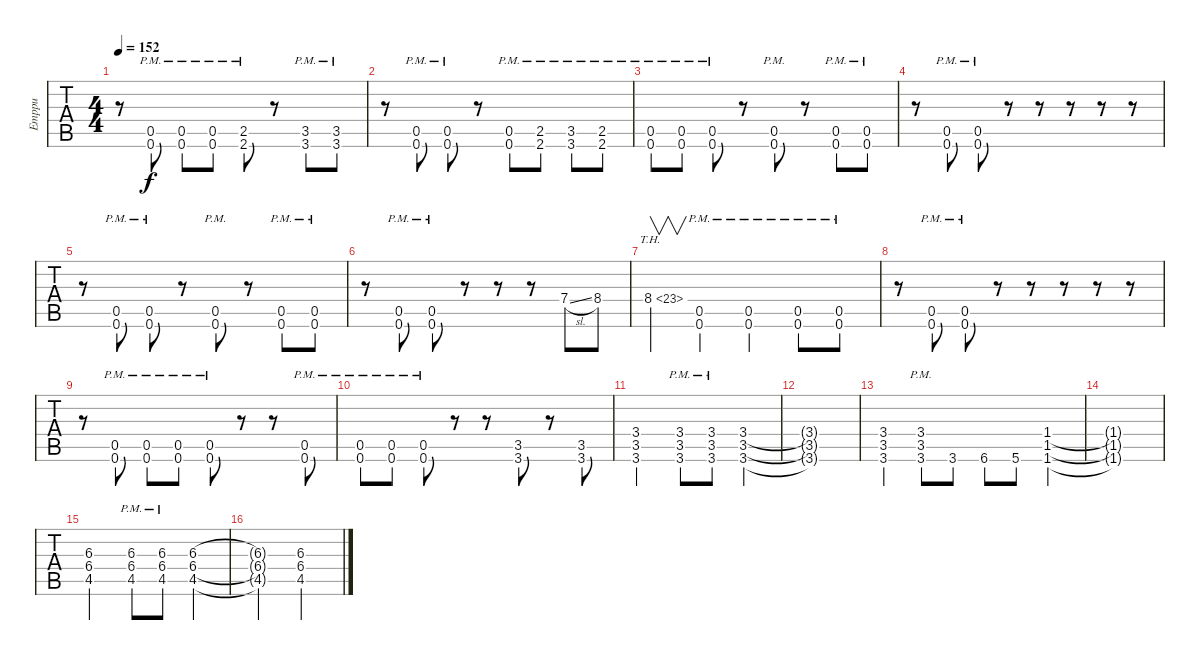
\track ("Emppu" "Emppu") {instrument distortionguitar}
\staff {tabs}
\tuning (E4 B3 G3 D3 A2 D2) {hide}
\ts (4 4)
\tempo 152
\clef g2
\ks c
r.8{dy f} (0.5{pm} 0.6{pm}).8 (0.5{pm} 0.6{pm}).8 (0.5{pm} 0.6{pm}).8 (2.5{pm} 2.6{pm}).8 r.8 (3.5{pm} 3.6{pm}).8 (3.5{pm} 3.6{pm}).8 |
r.8 (0.5{pm} 0.6{pm}).8 (0.5{pm} 0.6{pm}).8 r.8 (0.5{pm} 0.6{pm}).8 (2.5{pm} 2.6{pm}).8 (3.5{pm} 3.6{pm}).8 (2.5{pm} 2.6{pm}).8 |
(0.5{pm} 0.6{pm}).8 (0.5{pm} 0.6{pm}).8 (0.5{pm} 0.6{pm}).8 r.8 (0.5{pm} 0.6{pm}).8 r.8 (0.5{pm} 0.6{pm}).8 (0.5{pm} 0.6{pm}).8 |
r.8 (0.5{pm} 0.6{pm}).8 (0.5{pm} 0.6{pm}).8 r.8 r.8 r.8 r.8 r.8 |
r.8 (0.5{pm} 0.6{pm}).8 (0.5{pm} 0.6{pm}).8 r.8 (0.5{pm} 0.6{pm}).8 r.8 (0.5{pm} 0.6{pm}).8 (0.5{pm} 0.6{pm}).8 |
r.8 (0.5{pm} 0.6{pm}).8 (0.5{pm} 0.6{pm}).8 r.8 r.8 r.8 7.4{sl}.8 8.4.8 |
8.4{th 15}.4{v} (0.5{pm} 0.6{pm}).4 (0.5{pm} 0.6{pm}).4 (0.5{pm} 0.6{pm}).8 (0.5{pm} 0.6{pm}).8 |
r.8 (0.5{pm} 0.6{pm}).8 (0.5{pm} 0.6{pm}).8 r.8 r.8 r.8 r.8 r.8 |
r.8 (0.5{pm} 0.6{pm}).8 (0.5{pm} 0.6{pm}).8 (0.5{pm} 0.6{pm}).8 (0.5{pm} 0.6{pm}).8 r.8 r.8 (0.5{pm} 0.6{pm}).8 |
(0.5{pm} 0.6{pm}).8 (0.5{pm} 0.6{pm}).8 (0.5{pm} 0.6{pm}).8 r.8 r.8 (3.5 3.6).8 r.8 (3.5 3.6).8 |
(3.4 3.5 3.6).2 (3.4{pm} 3.5{pm} 3.6{pm}).8 (3.4{pm} 3.5{pm} 3.6{pm}).8 (3.4 3.5 3.6).4 |
(3.4{t} 3.5{t} 3.6{t}).1 |
(3.4 3.5 3.6).4 (3.4{pm} 3.5{pm} 3.6{pm}).8 3.6.8 6.6.8 5.6.8 (1.4 1.5 1.6).4 |
(1.4{t} 1.5{t} 1.6{t}).1 |
(6.3 6.4 4.5).2 (6.3{pm} 6.4{pm} 4.5{pm}).8 (6.3{pm} 6.4{pm} 4.5{pm}).8 (6.3 6.4 4.5).4 |
(6.3{t} 6.4{t} 4.5{t}).2 (6.3 6.4 4.5).2
